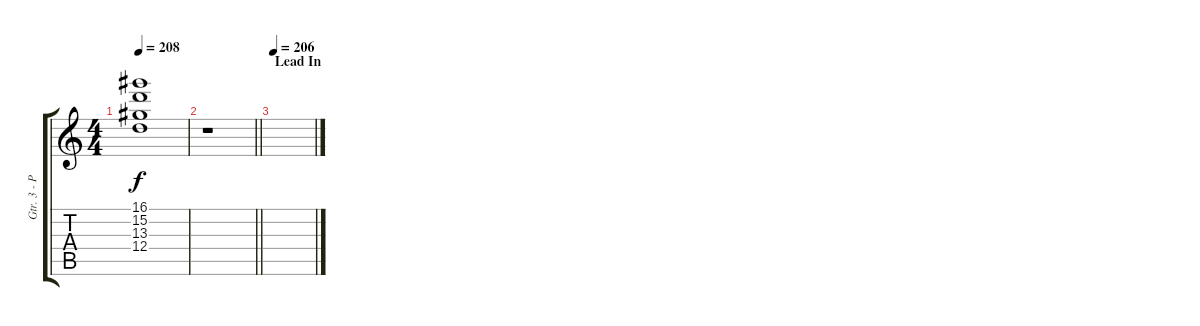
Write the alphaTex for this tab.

\track ("Gtr. 3 - Paul" "Gtr. 3 - P") {instrument electricguitarjazz}
\staff {score tabs}
\tuning (E4 B3 G3 D3 A2 E2) {hide}
\ts (4 4)
\tempo 208
\clef g2
\ks c
(16.1{t} 15.2{t} 13.3{t} 12.4{t}).1{dy f} |
\barLineRight lightlight
r.1 |
\section ("" "Lead In")
\tempo 206
